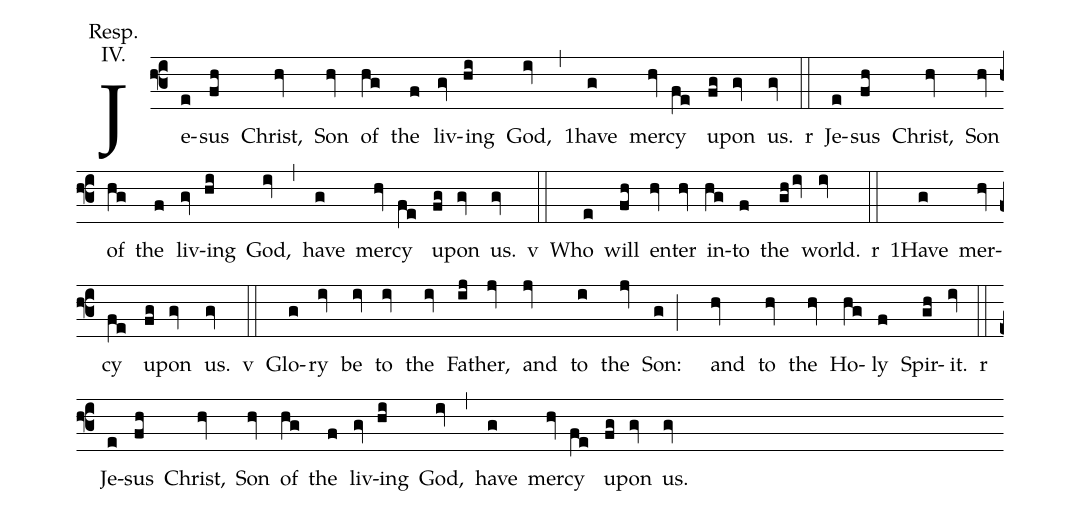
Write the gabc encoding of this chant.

annotation: Resp.;
annotation: IV.;
%%
(f3) Je(e)sus(fh) Christ,(hv) Son(hv) of(hg) the(f) liv(gv)ing(hi) God,(iv) (,) <sp>1</sp>have(g) mer(hv)cy(fe) u(fg)pon(gv) us.(gv)

<sp>r</sp>(::) Je(e)sus(fh) Christ,(hv) Son(hv) of(hg) the(f) liv(gv)ing(hi) God,(iv) (,) have(g) mer(hv)cy(fe) u(fg)pon(gv) us.(gv)

<sp>v</sp>(::) Who(e) will(fh) en(hv)ter(hv) in(hg)to(f) the(ghiv) world.(iv)

<sp>r</sp>(::) <sp>1</sp>Have(g) mer(hv)cy(fe) u(fg)pon(gv) us.(gv)

<sp>v</sp>(::) Glo(g)ry(iv) be(iv) to(iv) the(iv) Fa(ij)ther,(jv) and(jv) to(i) the(jv) Son:(g;) and(hv) to(hv) the(hv) Ho(hg)ly(f) Spir(gh)it.(iv)

<sp>r</sp>(::) Je(e)sus(fh) Christ,(hv) Son(hv) of(hg) the(f) liv(gv)ing(hi) God,(iv) (,) have(g) mer(hv)cy(fe) u(fg)pon(gv) us.(gv)
